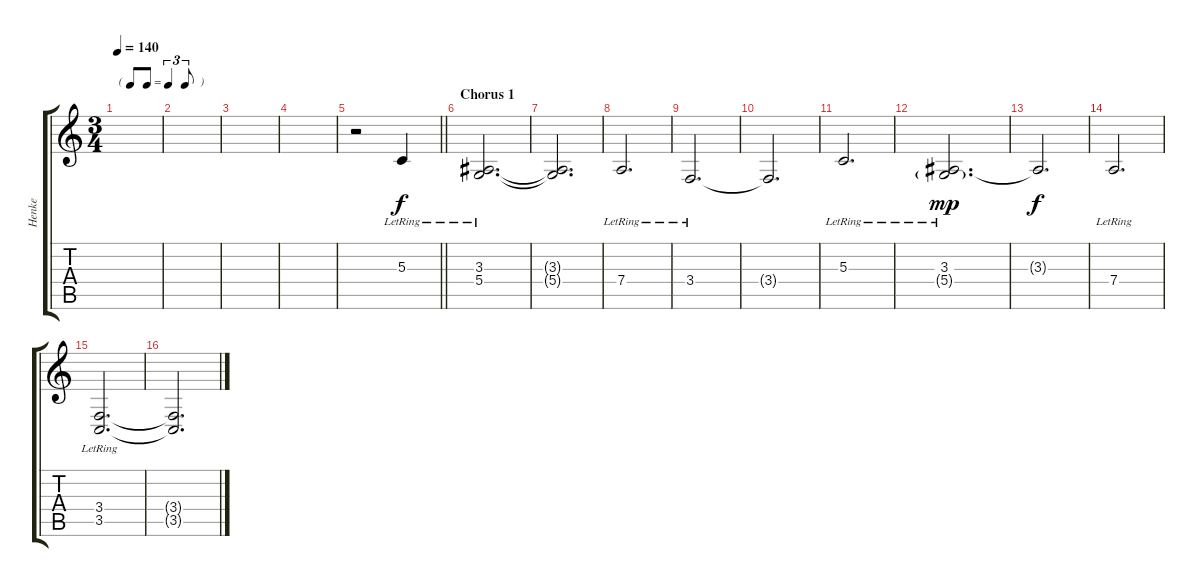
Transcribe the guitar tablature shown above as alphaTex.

\track ("Henke" "Henke") {instrument acousticgrandpiano}
\staff {score tabs}
\tuning (E4 B3 G3 D3 A2 E2) {hide}
\ts (3 4)
\tf triplet8th
\tempo 140
\clef g2
\ks c
|
|
|
|
\barLineRight lightlight
r.2 5.3{lr}.4 |
\section ("" "Chorus 1")
(3.3{lr} 5.4).2{d} |
(3.3{t} 5.4{t}).2{d} |
7.4{lr}.2{d} |
3.4{lr}.2{d} |
3.4{t}.2{d} |
5.3{lr}.2{d} |
(3.3{lr} 5.4{g}).2{d dy mp} |
3.3{t}.2{d dy f} |
7.4{lr}.2{d} |
(3.4{lr} 3.5).2{d} |
(3.4{t} 3.5{t}).2{d}
